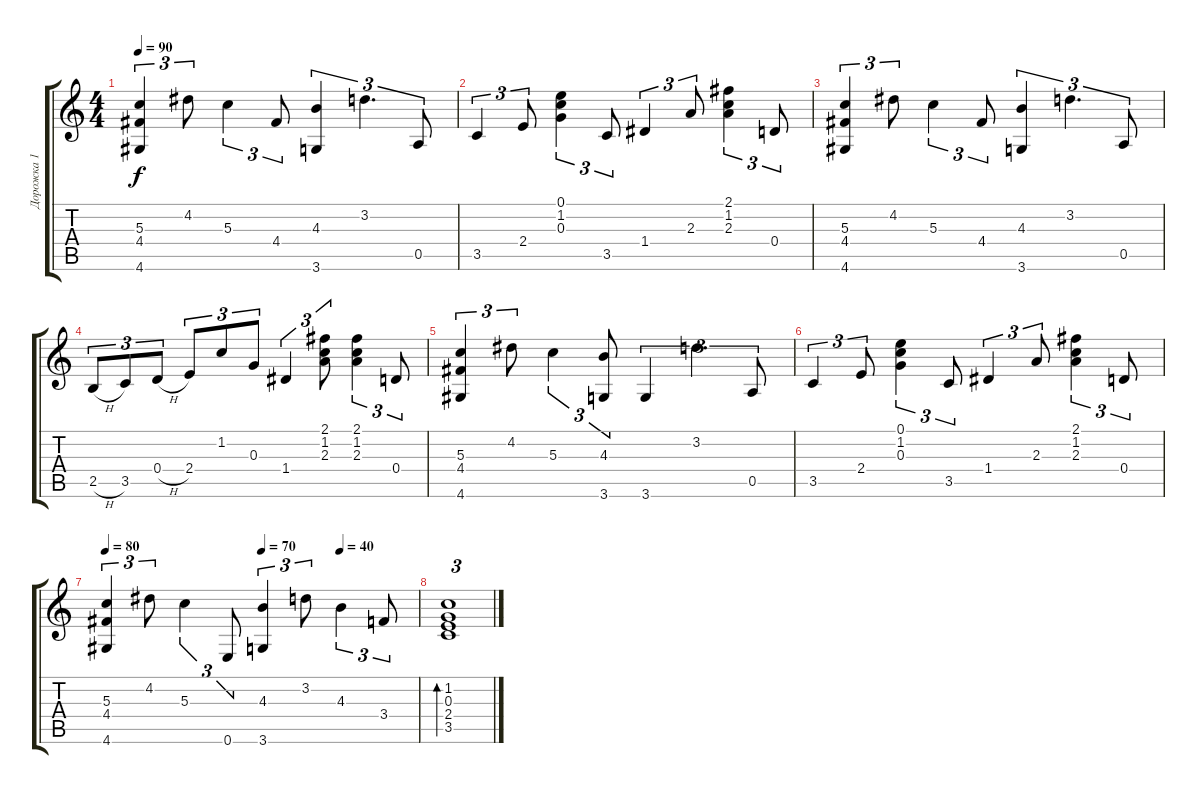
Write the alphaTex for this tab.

\track ("Дорожка 1" "Дорожка 1") {instrument acousticguitarsteel}
\staff {score tabs}
\tuning (E4 B3 G3 D3 A2 E2) {hide}
\ts (4 4)
\tempo 90
\clef g2
\ks c
(5.3 4.4 4.6).4{tu (3 2) dy f} 4.2.8{tu (3 2)} 5.3.4{tu (3 2)} 4.4.8{tu (3 2)} (4.3 3.6).4{tu (3 2)} 3.2.4{d tu (3 2)} 0.5.8{tu (3 2)} |
3.5.4{tu (3 2)} 2.4.8{tu (3 2)} (0.1 1.2 0.3).4{tu (3 2)} 3.5.8{tu (3 2)} 1.4.4{tu (3 2)} 2.3.8{tu (3 2)} (2.1 1.2 2.3).4{tu (3 2)} 0.4.8{tu (3 2)} |
(5.3 4.4 4.6).4{tu (3 2)} 4.2.8{tu (3 2)} 5.3.4{tu (3 2)} 4.4.8{tu (3 2)} (4.3 3.6).4{tu (3 2)} 3.2.4{d tu (3 2)} 0.5.8{tu (3 2)} |
2.5{h}.8{tu (3 2)} 3.5.8{tu (3 2)} 0.4{h}.8{tu (3 2)} 2.4.8{tu (3 2)} 1.2.8{tu (3 2)} 0.3.8{tu (3 2)} 1.4.4{tu (3 2)} (2.1 1.2 2.3).8{tu (3 2)} (2.1 1.2 2.3).4{tu (3 2)} 0.4.8{tu (3 2)} |
(5.3 4.4 4.6).4{tu (3 2)} 4.2.8{tu (3 2)} 5.3.4{tu (3 2)} (4.3 3.6).8{tu (3 2)} 3.6.4{tu (3 2)} 3.2.4{d tu (3 2)} 0.5.8{tu (3 2)} |
3.5.4{tu (3 2)} 2.4.8{tu (3 2)} (0.1 1.2 0.3).4{tu (3 2)} 3.5.8{tu (3 2)} 1.4.4{tu (3 2)} 2.3.8{tu (3 2)} (2.1 1.2 2.3).4{tu (3 2)} 0.4.8{tu (3 2)} |
\tempo 80
\tempo (70 0.5)
\tempo (40 0.75)
(5.3 4.4 4.6).4{tu (3 2)} 4.2.8{tu (3 2)} 5.3.4{tu (3 2)} 0.6.8{tu (3 2)} (4.3 3.6).4{tu (3 2)} 3.2.8{tu (3 2)} 4.3.4{tu (3 2)} 3.4.8{tu (3 2)} |
(1.2 0.3 2.4 3.5).1{tu (3 2) bd 480}
